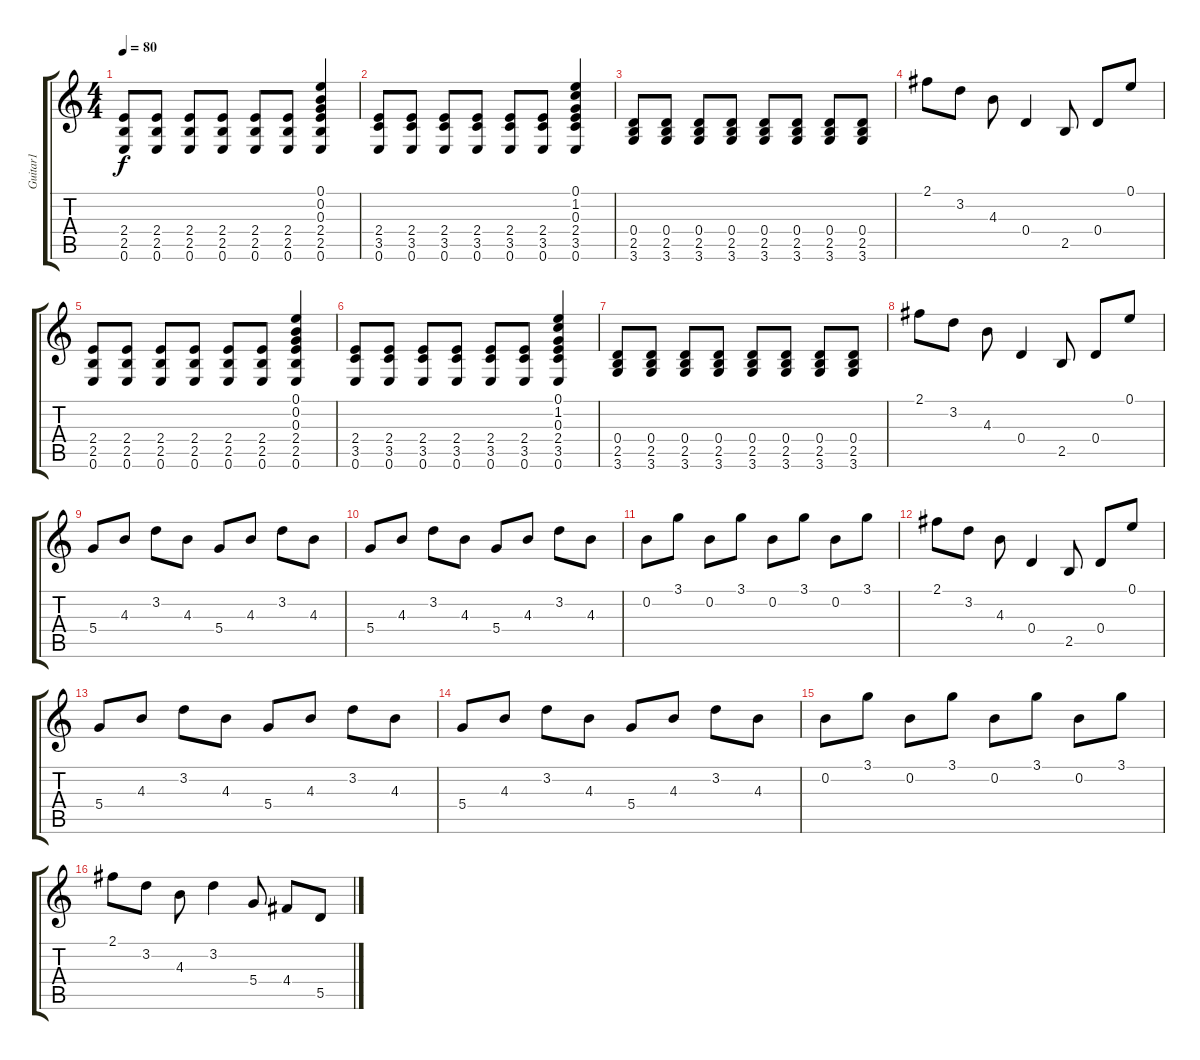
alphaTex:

\track ("Guitar1" "Guitar1") {instrument electricguitarclean}
\staff {score tabs}
\tuning (E4 B3 G3 D3 A2 E2) {hide}
\ts (4 4)
\tempo 80
\clef g2
\ks c
(2.4 2.5 0.6).8{dy f volume 10 instrument electricguitarjazz} (2.4 2.5 0.6).8 (2.4 2.5 0.6).8 (2.4 2.5 0.6).8 (2.4 2.5 0.6).8 (2.4 2.5 0.6).8 (0.1 0.2 0.3 2.4 2.5 0.6).4 |
(2.4 3.5 0.6).8 (2.4 3.5 0.6).8 (2.4 3.5 0.6).8 (2.4 3.5 0.6).8 (2.4 3.5 0.6).8 (2.4 3.5 0.6).8 (0.1 1.2 0.3 2.4 3.5 0.6).4 |
(0.4 2.5 3.6).8 (0.4 2.5 3.6).8 (0.4 2.5 3.6).8 (0.4 2.5 3.6).8 (0.4 2.5 3.6).8 (0.4 2.5 3.6).8 (0.4 2.5 3.6).8 (0.4 2.5 3.6).8 |
2.1.8 3.2.8 4.3.8 0.4.4 2.5.8 0.4.8 0.1.8 |
(2.4 2.5 0.6).8{volume 10 instrument electricguitarjazz} (2.4 2.5 0.6).8 (2.4 2.5 0.6).8 (2.4 2.5 0.6).8 (2.4 2.5 0.6).8 (2.4 2.5 0.6).8 (0.1 0.2 0.3 2.4 2.5 0.6).4 |
(2.4 3.5 0.6).8 (2.4 3.5 0.6).8 (2.4 3.5 0.6).8 (2.4 3.5 0.6).8 (2.4 3.5 0.6).8 (2.4 3.5 0.6).8 (0.1 1.2 0.3 2.4 3.5 0.6).4 |
(0.4 2.5 3.6).8 (0.4 2.5 3.6).8 (0.4 2.5 3.6).8 (0.4 2.5 3.6).8 (0.4 2.5 3.6).8 (0.4 2.5 3.6).8 (0.4 2.5 3.6).8 (0.4 2.5 3.6).8 |
2.1.8 3.2.8 4.3.8 0.4.4 2.5.8 0.4.8 0.1.8 |
5.4.8{volume 10 instrument electricguitarjazz} 4.3.8 3.2.8 4.3.8 5.4.8 4.3.8 3.2.8 4.3.8 |
5.4.8 4.3.8 3.2.8 4.3.8 5.4.8 4.3.8 3.2.8 4.3.8 |
0.2.8 3.1.8 0.2.8 3.1.8 0.2.8 3.1.8 0.2.8 3.1.8 |
2.1.8 3.2.8 4.3.8 0.4.4 2.5.8 0.4.8 0.1.8 |
5.4.8{volume 10 instrument electricguitarjazz} 4.3.8 3.2.8 4.3.8 5.4.8 4.3.8 3.2.8 4.3.8 |
5.4.8 4.3.8 3.2.8 4.3.8 5.4.8 4.3.8 3.2.8 4.3.8 |
0.2.8 3.1.8 0.2.8 3.1.8 0.2.8 3.1.8 0.2.8 3.1.8 |
2.1.8 3.2.8 4.3.8 3.2.4 5.4.8 4.4.8 5.5.8
